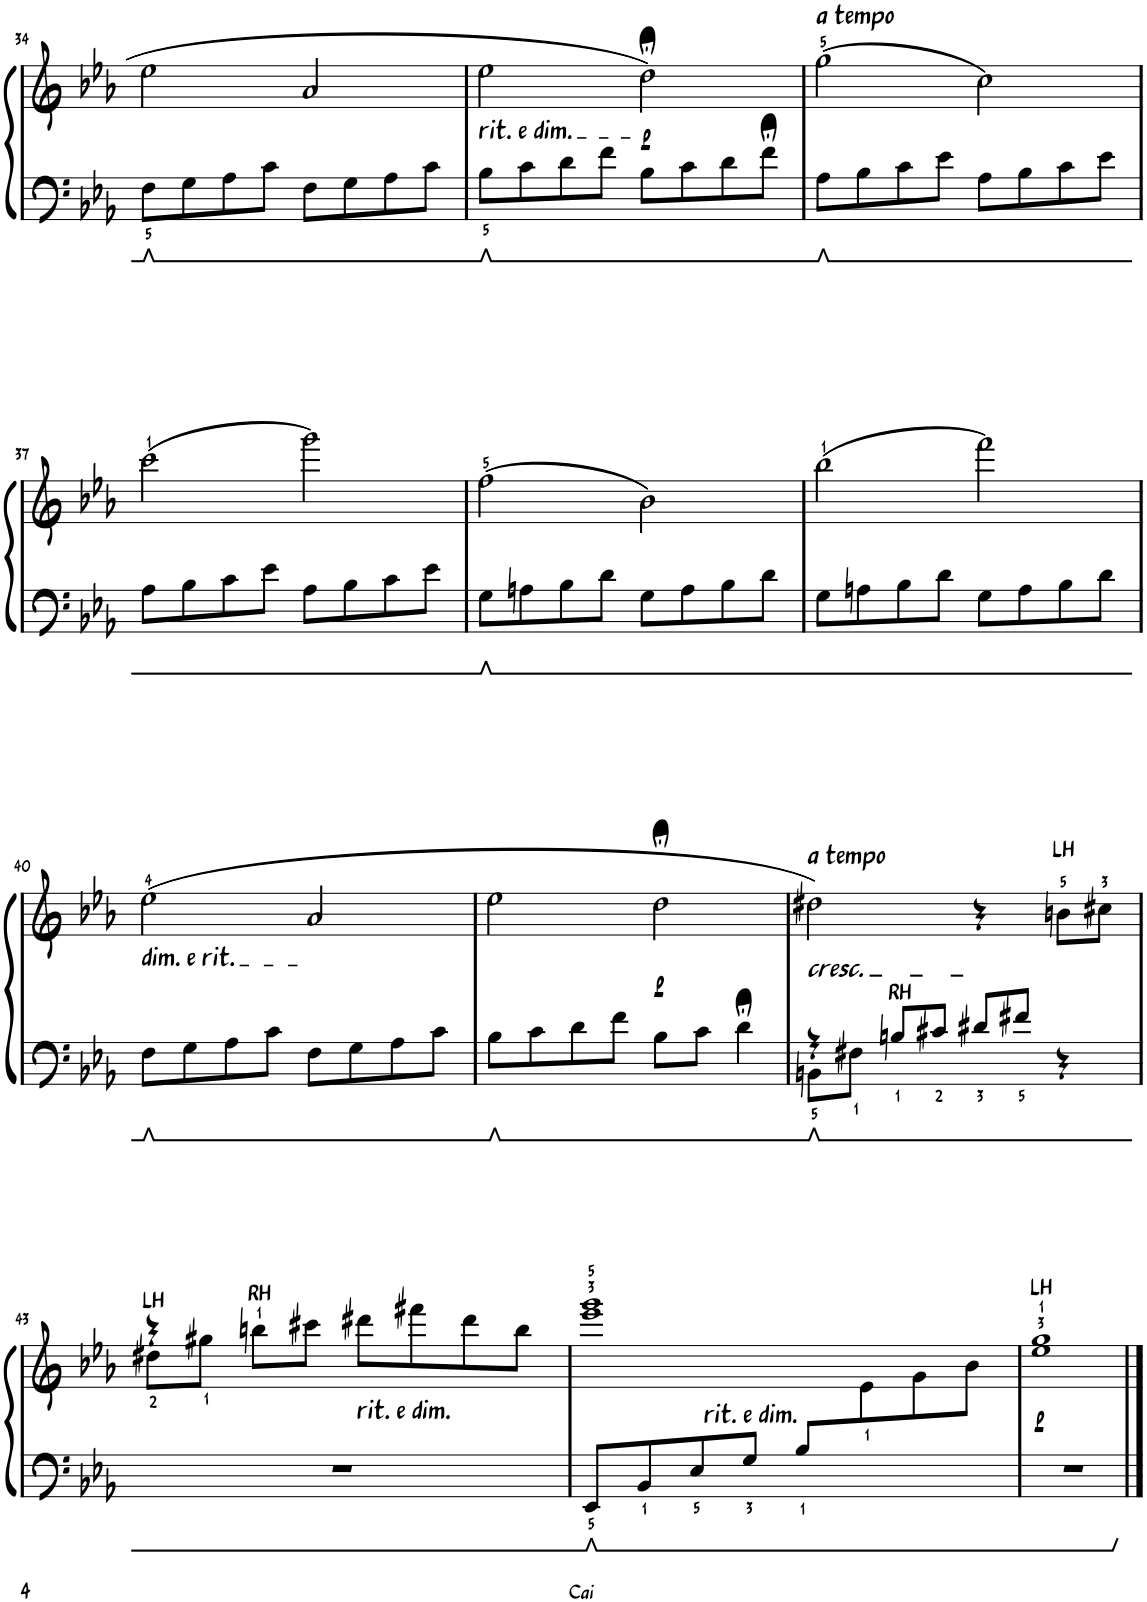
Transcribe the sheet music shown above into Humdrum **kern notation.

**kern	**kern	**dynam
*part1	*part1	*part1
*staff2	*staff1	*staff1/2
*I"钢琴	*	*
!!LO:PB:g=z
*clefF4	*clefG2	*
*k[b-e-a-]	*k[b-e-a-]	*
*M4/4	*M4/4	*
=34	=34	=34
8F\L	2ee-\	.
8G\	.	.
8A-\	.	.
8c\J	.	.
8F\L	2a-/	.
8G\	.	.
8A-\	.	.
8c\J	.	.
=35	=35	=35
!	!LO:TX:b:t=rit. e dim.	!
8B-\L	2ee-\	.
8c\	.	.
8d\	.	.
8f\J	.	.
!	!	!LO:DY:b
8B-\L	2dd;<\	p
8c\	.	.
8d\	.	.
8f;<\J	.	.
=36	=36	=36
!	!LO:TX:a:B:t=a tempo	!
8A-\L	(2gg\	.
8B-\	.	.
8c\	.	.
8e-\J	.	.
8A-\L	2cc\)	.
8B-\	.	.
8c\	.	.
8e-\J	.	.
!!LO:LB:g=z
=37	=37	=37
8A-\L	(2ccc\	.
8B-\	.	.
8c\	.	.
8e-\J	.	.
8A-\L	2ggg\)	.
8B-\	.	.
8c\	.	.
8e-\J	.	.
=38	=38	=38
8G\L	(2ff\	.
8An\	.	.
8B-\	.	.
8d\J	.	.
8G\L	2b-\)	.
8A\	.	.
8B-\	.	.
8d\J	.	.
=39	=39	=39
8G\L	(2bb-\	.
8An\	.	.
8B-\	.	.
8d\J	.	.
8G\L	2fff\)	.
8A\	.	.
8B-\	.	.
8d\J	.	.
!!LO:LB:g=z
=40	=40	=40
!	!LO:TX:b:t=dim. e rit.	!
8F\L	(2ee-\	.
8G\	.	.
8A-\	.	.
8c\J	.	.
8F\L	2a-/	.
8G\	.	.
8A-\	.	.
8c\J	.	.
=41	=41	=41
8B-\L	2ee-\	.
8c\	.	.
8d\	.	.
8f\J	.	.
!	!	!LO:DY:b
8B-\L	2dd;<\	p
8c\J	.	.
4d;<\	.	.
=42	=42	=42
*^	*	*
!	!	!LO:TX:a:B:t=a tempo	!
!	!	!LO:TX:b:i:t=cresc.	!
*	*	*^	*
4r	8BBn\L	2dd#X\)	4ryy	.
.	8F#X\J	.	.	.
!	!	!	!LO:TX:b:t=RH	!
8Bn/L	2.ryy	.	2.ryy	.
8c#X/J	.	.	.	.
8d#X/L	.	4r	.	.
8f#X/J	.	.	.	.
!	!	!LO:TX:a:t=LH	!	!
4r	.	8bn\L	.	.
.	.	8cc#X\J	.	.
*v	*v	*	*	*
!!LO:LB:g=z	!!
=43	=43	=43	=43
!	!LO:TX:a:t=LH	!	!
1r	4r	8dd#X\L	.
.	.	8gg#X\J	.
!	!LO:TX:a:t=RH	!	!
.	8bbn\L	2.ryy	.
.	8ccc#X\J	.	.
!	!LO:TX:b:t=rit. e dim.	!	!
.	8ddd#X\L	.	.
.	8fff#X\	.	.
.	8ddd#\	.	.
.	8bb\J	.	.
=44	=44	=44	=44
*	*	*^	*
8EE-/L	1eee- 1ggg	8ryy	4ryy	.
8BB-/	.	.	.	.
!	!	!	!LO:TX:b:t=rit. e dim.	!
8E-/	.	.	2.ryy	.
8G/J	.	.	.	.
8B-/L	.	.	.	.
4.ryy	.	8e-\	.	.
.	.	8g\	.	.
.	.	8b-\J	.	.
=45	=45	=45	=45	=45
!	!LO:TX:a:t=LH	!	!	!
!	!	!	!	!LO:DY:b
*	*v	*v	*v	*
1r	1ee- 1gg	p
==	==	==
*-	*-	*-
